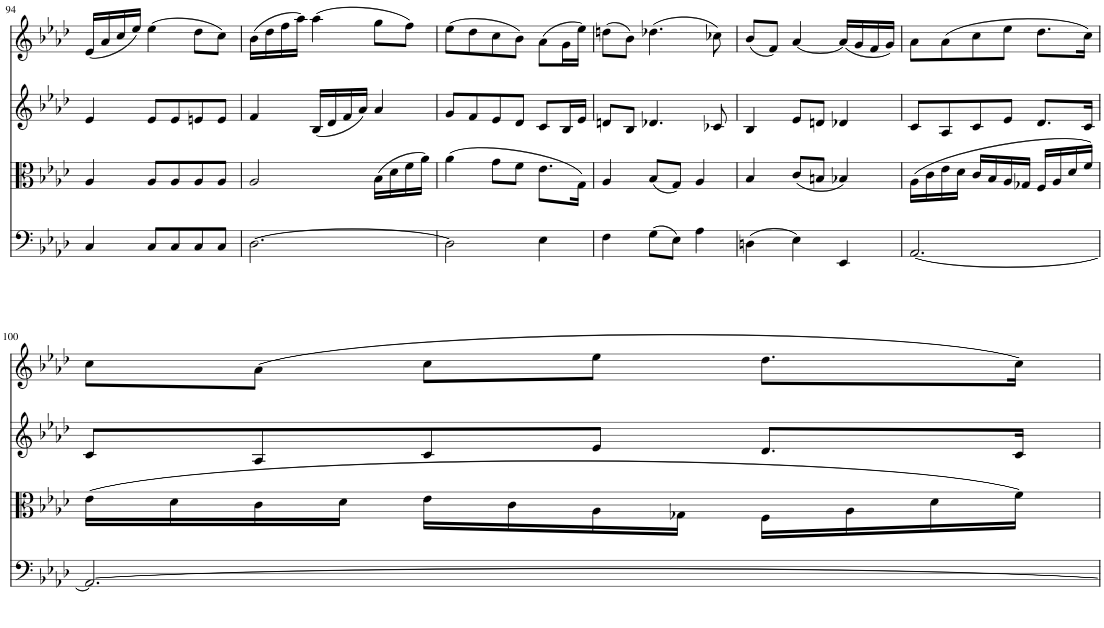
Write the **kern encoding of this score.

**kern	**kern	**kern	**kern
*part4	*part3	*part2	*part1
*staff4	*staff3	*staff2	*staff1
*I"Piano	*I"Piano	*I"Piano	*I"Piano
*I'Pno	*I'Pno	*I'Pno	*I'Pno
!!LO:PB:g=z
*clefF4	*clefC3	*clefG2	*clefG2
*k[b-e-a-d-]	*k[b-e-a-d-]	*k[b-e-a-d-]	*k[b-e-a-d-]
*M3/4	*M3/4	*M3/4	*M3/4
=94	=94	=94	=94
4C/	4A-/	4e-/	(16e-/LL
.	.	.	16a-/
.	.	.	16cc/
.	.	.	16ee-/JJ)
8C/L	8A-/L	8e-/L	(4ee-\
8C/	8A-/	8e-/	.
8C/	8A-/	8en/	8dd-\L
8C/J	8A-/J	8e/J	8cc\J)
=95	=95	=95	=95
[2.D-\	2A-/	4f/	(16b-\LL
.	.	.	16dd-\
.	.	.	16ff\
.	.	.	16aa-\JJ)
.	.	(16B-/LL	(4aa-\
.	.	16d-/	.
.	.	16f/	.
.	.	16a-/JJ)	.
.	(16B-\LL	4a-/	8gg\L
.	16d-\	.	.
.	16f\	.	8ff\J)
.	16a-\JJ)	.	.
=96	=96	=96	=96
2D-\]	(4a-\	8g/L	(8ee-\L
.	.	8f/	8dd-\
.	8g\L	8e-/	8cc\
.	8f\J	8d-/J	8b-\J)
4E-\	8.e-\L	8c/L	(8a-\L
.	.	16B-/L	16g\L
.	16G\Jk)	16e-/JJ	16ee-\JJ)
=97	=97	=97	=97
4F\	4A-/	8dn/L	(8ddn\L
.	.	8B-/J	8b-\J)
(8G\L	(8B-/L	4.d-X/	(4.dd-X\
8E-\J)	8G/J)	.	.
4A-\	4A-/	.	.
.	.	8c-X/	8cc-X\)
=98	=98	=98	=98
(4Dn\	4B-/	4B-/	(8b-/L
.	.	.	8f/J)
4E-\)	(8c/L	8e-/L	[4a-/
.	8Bn/J	8dn/J	.
4EE-/	4B-X/)	4d-X/	(16a-/LL]
.	.	.	16g/
.	.	.	16f/
.	.	.	16g/JJ)
=99	=99	=99	=99
[2.AA-/	(16A-\LL	8c/L	8a-\L
.	16c\	.	.
.	16e-\	8A-/	(8a-\
.	16d-\JJ	.	.
.	16c/LL	8c/	8cc\
.	16B-/	.	.
.	16A-/	8e-/J	8ee-\J
.	16G-X/JJ	.	.
.	16F/LL	8.d-/L	8.dd-\L
.	16A-/	.	.
.	16d-/	.	.
.	16f/JJ)	16c/Jk	16cc\Jk)
!!LO:LB:g=z
=100	=100	=100	=100
2.AA-/_	(16e-\LL	8c/L	8cc\L
.	16d-\	.	.
.	16c\	8A-/	(8a-\J
.	16d-\JJ	.	.
.	16e-\LL	8c/	8cc\L
.	16c\	.	.
.	16A-\	8e-/J	8ee-\J
.	16G-X\JJ	.	.
.	16F\LL	8.d-/L	8.dd-\L
.	16A-\	.	.
.	16d-\	.	.
.	16f\JJ)	16c/Jk	16cc\Jk)
=	=	=	=
*-	*-	*-	*-
